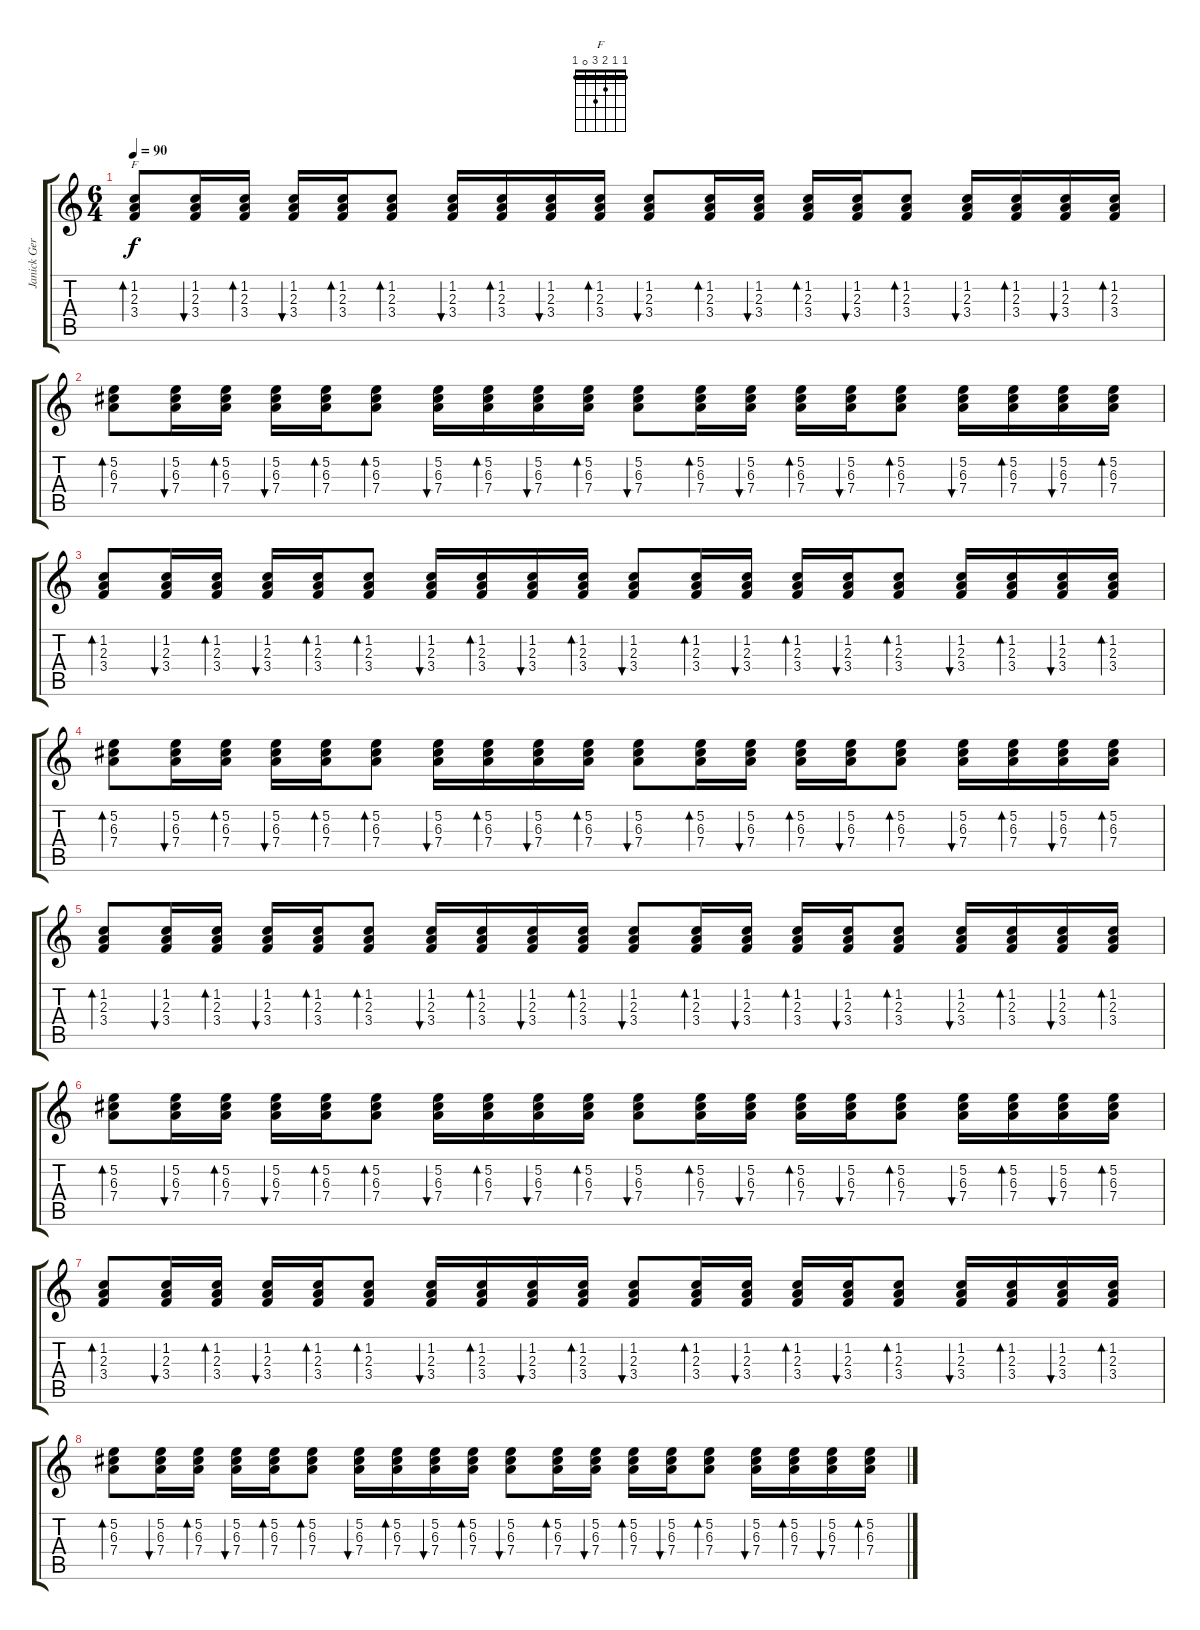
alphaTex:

\track ("Janick Gers" "Janick Ger") {instrument acousticguitarsteel}
\staff {score tabs}
\tuning (E4 B3 G3 D3 A2 E2) {hide}
\chord ("F" 1 1 2 3 0 1) {barre 1}
\ts (6 4)
\tempo 90
\clef g2
\ks c
(1.2 2.3 3.4).8{bd 60 ch "F" dy f volume 6} (1.2 2.3 3.4).16{bu 60} (1.2 2.3 3.4).16{bd 60} (1.2 2.3 3.4).16{bu 60} (1.2 2.3 3.4).16{bd 60} (1.2 2.3 3.4).8{bd 60} (1.2 2.3 3.4).16{bu 60} (1.2 2.3 3.4).16{bd 60} (1.2 2.3 3.4).16{bu 60} (1.2 2.3 3.4).16{bd 60} (1.2 2.3 3.4).8{bu 60} (1.2 2.3 3.4).16{bd 60} (1.2 2.3 3.4).16{bu 60} (1.2 2.3 3.4).16{bd 60} (1.2 2.3 3.4).16{bu 60} (1.2 2.3 3.4).8{bd 60} (1.2 2.3 3.4).16{bu 60} (1.2 2.3 3.4).16{bd 60} (1.2 2.3 3.4).16{bu 60} (1.2 2.3 3.4).16{bd 60} |
(5.2 6.3 7.4).8{bd 60} (5.2 6.3 7.4).16{bu 60} (5.2 6.3 7.4).16{bd 60} (5.2 6.3 7.4).16{bu 60} (5.2 6.3 7.4).16{bd 60} (5.2 6.3 7.4).8{bd 60} (5.2 6.3 7.4).16{bu 60} (5.2 6.3 7.4).16{bd 60} (5.2 6.3 7.4).16{bu 60} (5.2 6.3 7.4).16{bd 60} (5.2 6.3 7.4).8{bu 60} (5.2 6.3 7.4).16{bd 60} (5.2 6.3 7.4).16{bu 60} (5.2 6.3 7.4).16{bd 60} (5.2 6.3 7.4).16{bu 60} (5.2 6.3 7.4).8{bd 60} (5.2 6.3 7.4).16{bu 60} (5.2 6.3 7.4).16{bd 60} (5.2 6.3 7.4).16{bu 60} (5.2 6.3 7.4).16{bd 60} |
(1.2 2.3 3.4).8{bd 60} (1.2 2.3 3.4).16{bu 60} (1.2 2.3 3.4).16{bd 60} (1.2 2.3 3.4).16{bu 60} (1.2 2.3 3.4).16{bd 60} (1.2 2.3 3.4).8{bd 60} (1.2 2.3 3.4).16{bu 60} (1.2 2.3 3.4).16{bd 60} (1.2 2.3 3.4).16{bu 60} (1.2 2.3 3.4).16{bd 60} (1.2 2.3 3.4).8{bu 60} (1.2 2.3 3.4).16{bd 60} (1.2 2.3 3.4).16{bu 60} (1.2 2.3 3.4).16{bd 60} (1.2 2.3 3.4).16{bu 60} (1.2 2.3 3.4).8{bd 60} (1.2 2.3 3.4).16{bu 60} (1.2 2.3 3.4).16{bd 60} (1.2 2.3 3.4).16{bu 60} (1.2 2.3 3.4).16{bd 60} |
(5.2 6.3 7.4).8{bd 60} (5.2 6.3 7.4).16{bu 60} (5.2 6.3 7.4).16{bd 60} (5.2 6.3 7.4).16{bu 60} (5.2 6.3 7.4).16{bd 60} (5.2 6.3 7.4).8{bd 60} (5.2 6.3 7.4).16{bu 60} (5.2 6.3 7.4).16{bd 60} (5.2 6.3 7.4).16{bu 60} (5.2 6.3 7.4).16{bd 60} (5.2 6.3 7.4).8{bu 60} (5.2 6.3 7.4).16{bd 60} (5.2 6.3 7.4).16{bu 60} (5.2 6.3 7.4).16{bd 60} (5.2 6.3 7.4).16{bu 60} (5.2 6.3 7.4).8{bd 60} (5.2 6.3 7.4).16{bu 60} (5.2 6.3 7.4).16{bd 60} (5.2 6.3 7.4).16{bu 60} (5.2 6.3 7.4).16{bd 60} |
(1.2 2.3 3.4).8{bd 60} (1.2 2.3 3.4).16{bu 60} (1.2 2.3 3.4).16{bd 60} (1.2 2.3 3.4).16{bu 60} (1.2 2.3 3.4).16{bd 60} (1.2 2.3 3.4).8{bd 60} (1.2 2.3 3.4).16{bu 60} (1.2 2.3 3.4).16{bd 60} (1.2 2.3 3.4).16{bu 60} (1.2 2.3 3.4).16{bd 60} (1.2 2.3 3.4).8{bu 60} (1.2 2.3 3.4).16{bd 60} (1.2 2.3 3.4).16{bu 60} (1.2 2.3 3.4).16{bd 60} (1.2 2.3 3.4).16{bu 60} (1.2 2.3 3.4).8{bd 60} (1.2 2.3 3.4).16{bu 60} (1.2 2.3 3.4).16{bd 60} (1.2 2.3 3.4).16{bu 60} (1.2 2.3 3.4).16{bd 60} |
(5.2 6.3 7.4).8{bd 60} (5.2 6.3 7.4).16{bu 60} (5.2 6.3 7.4).16{bd 60} (5.2 6.3 7.4).16{bu 60} (5.2 6.3 7.4).16{bd 60} (5.2 6.3 7.4).8{bd 60} (5.2 6.3 7.4).16{bu 60} (5.2 6.3 7.4).16{bd 60} (5.2 6.3 7.4).16{bu 60} (5.2 6.3 7.4).16{bd 60} (5.2 6.3 7.4).8{bu 60} (5.2 6.3 7.4).16{bd 60} (5.2 6.3 7.4).16{bu 60} (5.2 6.3 7.4).16{bd 60} (5.2 6.3 7.4).16{bu 60} (5.2 6.3 7.4).8{bd 60} (5.2 6.3 7.4).16{bu 60} (5.2 6.3 7.4).16{bd 60} (5.2 6.3 7.4).16{bu 60} (5.2 6.3 7.4).16{bd 60} |
(1.2 2.3 3.4).8{bd 60} (1.2 2.3 3.4).16{bu 60} (1.2 2.3 3.4).16{bd 60} (1.2 2.3 3.4).16{bu 60} (1.2 2.3 3.4).16{bd 60} (1.2 2.3 3.4).8{bd 60} (1.2 2.3 3.4).16{bu 60} (1.2 2.3 3.4).16{bd 60} (1.2 2.3 3.4).16{bu 60} (1.2 2.3 3.4).16{bd 60} (1.2 2.3 3.4).8{bu 60} (1.2 2.3 3.4).16{bd 60} (1.2 2.3 3.4).16{bu 60} (1.2 2.3 3.4).16{bd 60} (1.2 2.3 3.4).16{bu 60} (1.2 2.3 3.4).8{bd 60} (1.2 2.3 3.4).16{bu 60} (1.2 2.3 3.4).16{bd 60} (1.2 2.3 3.4).16{bu 60} (1.2 2.3 3.4).16{bd 60} |
(5.2 6.3 7.4).8{bd 60} (5.2 6.3 7.4).16{bu 60} (5.2 6.3 7.4).16{bd 60} (5.2 6.3 7.4).16{bu 60} (5.2 6.3 7.4).16{bd 60} (5.2 6.3 7.4).8{bd 60} (5.2 6.3 7.4).16{bu 60} (5.2 6.3 7.4).16{bd 60} (5.2 6.3 7.4).16{bu 60} (5.2 6.3 7.4).16{bd 60} (5.2 6.3 7.4).8{bu 60} (5.2 6.3 7.4).16{bd 60} (5.2 6.3 7.4).16{bu 60} (5.2 6.3 7.4).16{bd 60} (5.2 6.3 7.4).16{bu 60} (5.2 6.3 7.4).8{bd 60} (5.2 6.3 7.4).16{bu 60} (5.2 6.3 7.4).16{bd 60} (5.2 6.3 7.4).16{bu 60} (5.2 6.3 7.4).16{bd 60}
